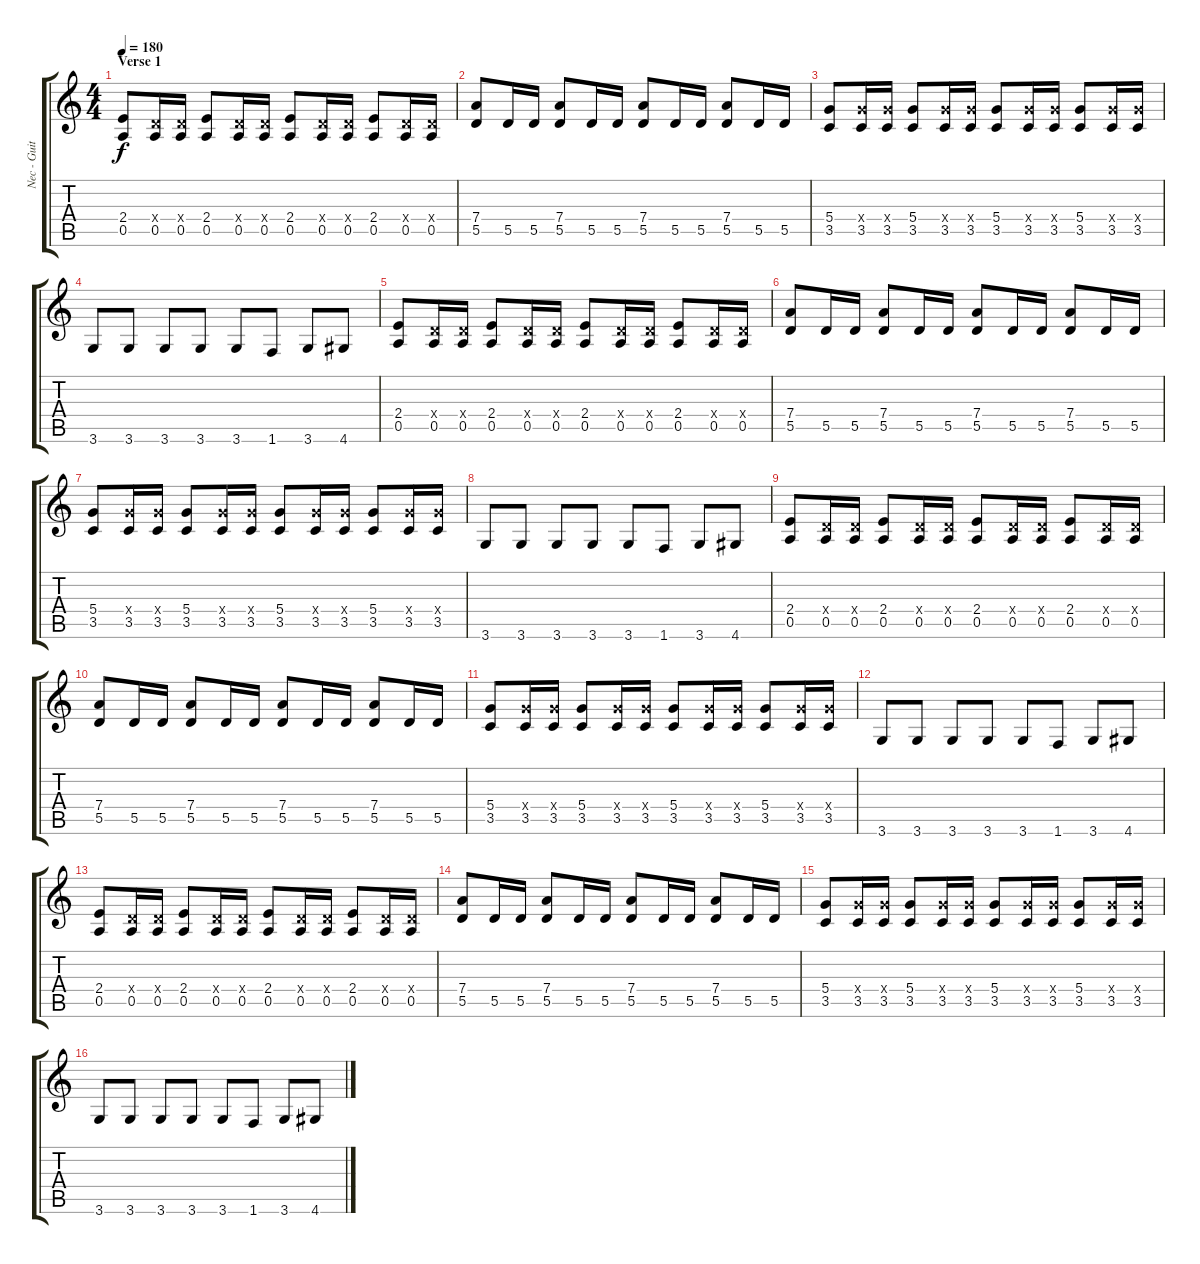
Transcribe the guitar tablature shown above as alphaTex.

\track ("Nec - Guitars" "Nec - Guit") {instrument distortionguitar}
\staff {score tabs}
\tuning (E4 B3 G3 D3 A2 E2) {hide}
\ts (4 4)
\section ("" "Verse 1")
\tempo 180
\clef g2
\ks c
(2.4 0.5).8{dy f} (0.4{x} 0.5).16 (0.4{x} 0.5).16 (2.4 0.5).8 (0.4{x} 0.5).16 (0.4{x} 0.5).16 (2.4 0.5).8 (0.4{x} 0.5).16 (0.4{x} 0.5).16 (2.4 0.5).8 (0.4{x} 0.5).16 (0.4{x} 0.5).16 |
(7.4 5.5).8 5.5.16 5.5.16 (7.4 5.5).8 5.5.16 5.5.16 (7.4 5.5).8 5.5.16 5.5.16 (7.4 5.5).8 5.5.16 5.5.16 |
(5.4 3.5).8 (5.4{x} 3.5).16 (5.4{x} 3.5).16 (5.4 3.5).8 (5.4{x} 3.5).16 (5.4{x} 3.5).16 (5.4 3.5).8 (5.4{x} 3.5).16 (5.4{x} 3.5).16 (5.4 3.5).8 (5.4{x} 3.5).16 (5.4{x} 3.5).16 |
3.6.8 3.6.8 3.6.8 3.6.8 3.6.8 1.6.8 3.6.8 4.6.8 |
(2.4 0.5).8 (0.4{x} 0.5).16 (0.4{x} 0.5).16 (2.4 0.5).8 (0.4{x} 0.5).16 (0.4{x} 0.5).16 (2.4 0.5).8 (0.4{x} 0.5).16 (0.4{x} 0.5).16 (2.4 0.5).8 (0.4{x} 0.5).16 (0.4{x} 0.5).16 |
(7.4 5.5).8 5.5.16 5.5.16 (7.4 5.5).8 5.5.16 5.5.16 (7.4 5.5).8 5.5.16 5.5.16 (7.4 5.5).8 5.5.16 5.5.16 |
(5.4 3.5).8 (5.4{x} 3.5).16 (5.4{x} 3.5).16 (5.4 3.5).8 (5.4{x} 3.5).16 (5.4{x} 3.5).16 (5.4 3.5).8 (5.4{x} 3.5).16 (5.4{x} 3.5).16 (5.4 3.5).8 (5.4{x} 3.5).16 (5.4{x} 3.5).16 |
3.6.8 3.6.8 3.6.8 3.6.8 3.6.8 1.6.8 3.6.8 4.6.8 |
(2.4 0.5).8 (0.4{x} 0.5).16 (0.4{x} 0.5).16 (2.4 0.5).8 (0.4{x} 0.5).16 (0.4{x} 0.5).16 (2.4 0.5).8 (0.4{x} 0.5).16 (0.4{x} 0.5).16 (2.4 0.5).8 (0.4{x} 0.5).16 (0.4{x} 0.5).16 |
(7.4 5.5).8 5.5.16 5.5.16 (7.4 5.5).8 5.5.16 5.5.16 (7.4 5.5).8 5.5.16 5.5.16 (7.4 5.5).8 5.5.16 5.5.16 |
(5.4 3.5).8 (5.4{x} 3.5).16 (5.4{x} 3.5).16 (5.4 3.5).8 (5.4{x} 3.5).16 (5.4{x} 3.5).16 (5.4 3.5).8 (5.4{x} 3.5).16 (5.4{x} 3.5).16 (5.4 3.5).8 (5.4{x} 3.5).16 (5.4{x} 3.5).16 |
3.6.8 3.6.8 3.6.8 3.6.8 3.6.8 1.6.8 3.6.8 4.6.8 |
(2.4 0.5).8 (0.4{x} 0.5).16 (0.4{x} 0.5).16 (2.4 0.5).8 (0.4{x} 0.5).16 (0.4{x} 0.5).16 (2.4 0.5).8 (0.4{x} 0.5).16 (0.4{x} 0.5).16 (2.4 0.5).8 (0.4{x} 0.5).16 (0.4{x} 0.5).16 |
(7.4 5.5).8 5.5.16 5.5.16 (7.4 5.5).8 5.5.16 5.5.16 (7.4 5.5).8 5.5.16 5.5.16 (7.4 5.5).8 5.5.16 5.5.16 |
(5.4 3.5).8 (5.4{x} 3.5).16 (5.4{x} 3.5).16 (5.4 3.5).8 (5.4{x} 3.5).16 (5.4{x} 3.5).16 (5.4 3.5).8 (5.4{x} 3.5).16 (5.4{x} 3.5).16 (5.4 3.5).8 (5.4{x} 3.5).16 (5.4{x} 3.5).16 |
3.6.8 3.6.8 3.6.8 3.6.8 3.6.8 1.6.8 3.6.8 4.6.8
